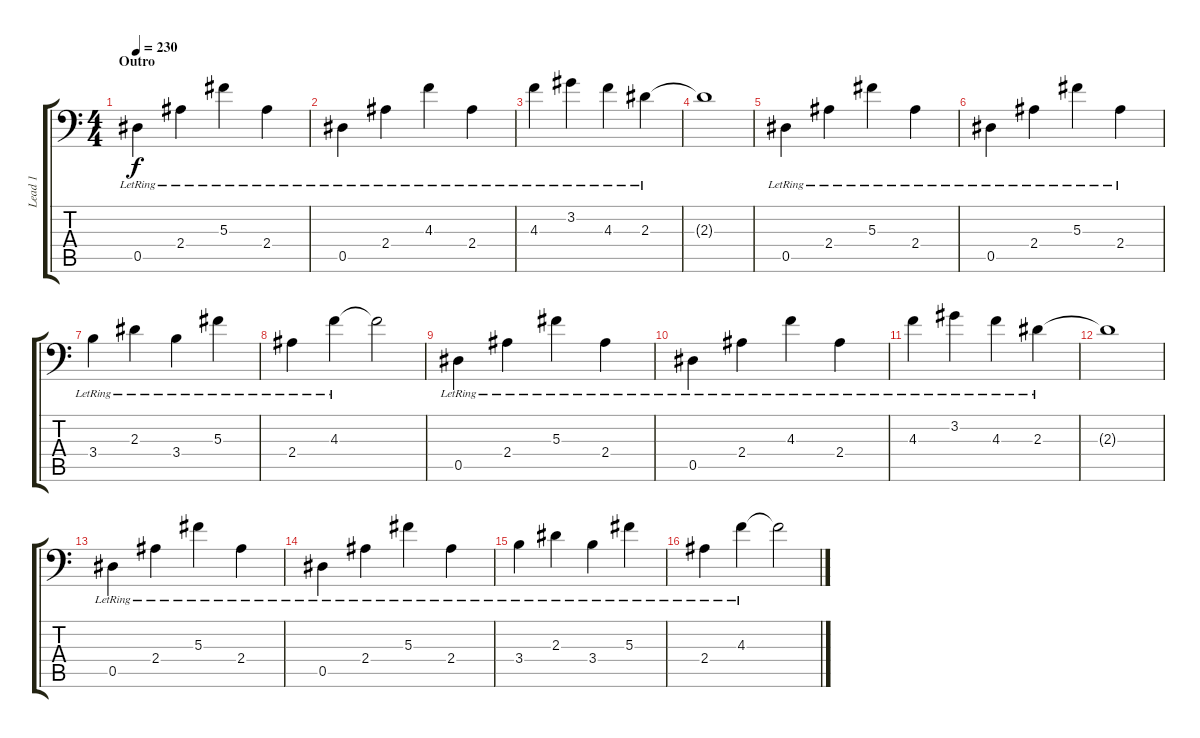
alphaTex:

\track ("Lead 1" "Lead 1") {instrument overdrivenguitar}
\staff {score tabs}
\tuning (Bb3 F3 Db3 Ab2 Eb2 Bb1) {hide}
\ts (4 4)
\section ("" "Outro")
\tempo 230
\clef f4
\ks c
0.5{lr}.4{dy f instrument electricguitarclean} 2.4{lr}.4 5.3{lr}.4 2.4{lr}.4 |
0.5{lr}.4 2.4{lr}.4 4.3{lr}.4 2.4{lr}.4 |
4.3{lr}.4 3.2{lr}.4 4.3{lr}.4 2.3{lr}.4 |
2.3{t}.1 |
0.5{lr}.4 2.4{lr}.4 5.3{lr}.4 2.4{lr}.4 |
0.5{lr}.4 2.4{lr}.4 5.3{lr}.4 2.4{lr}.4 |
3.4{lr}.4 2.3{lr}.4 3.4{lr}.4 5.3{lr}.4 |
2.4{lr}.4 4.3{lr}.4 4.3{t}.2 |
0.5{lr}.4{instrument electricguitarclean} 2.4{lr}.4 5.3{lr}.4 2.4{lr}.4 |
0.5{lr}.4 2.4{lr}.4 4.3{lr}.4 2.4{lr}.4 |
4.3{lr}.4 3.2{lr}.4 4.3{lr}.4 2.3{lr}.4 |
2.3{t}.1 |
0.5{lr}.4 2.4{lr}.4 5.3{lr}.4 2.4{lr}.4 |
0.5{lr}.4 2.4{lr}.4 5.3{lr}.4 2.4{lr}.4 |
3.4{lr}.4 2.3{lr}.4 3.4{lr}.4 5.3{lr}.4 |
2.4{lr}.4 4.3{lr}.4 4.3{t}.2
